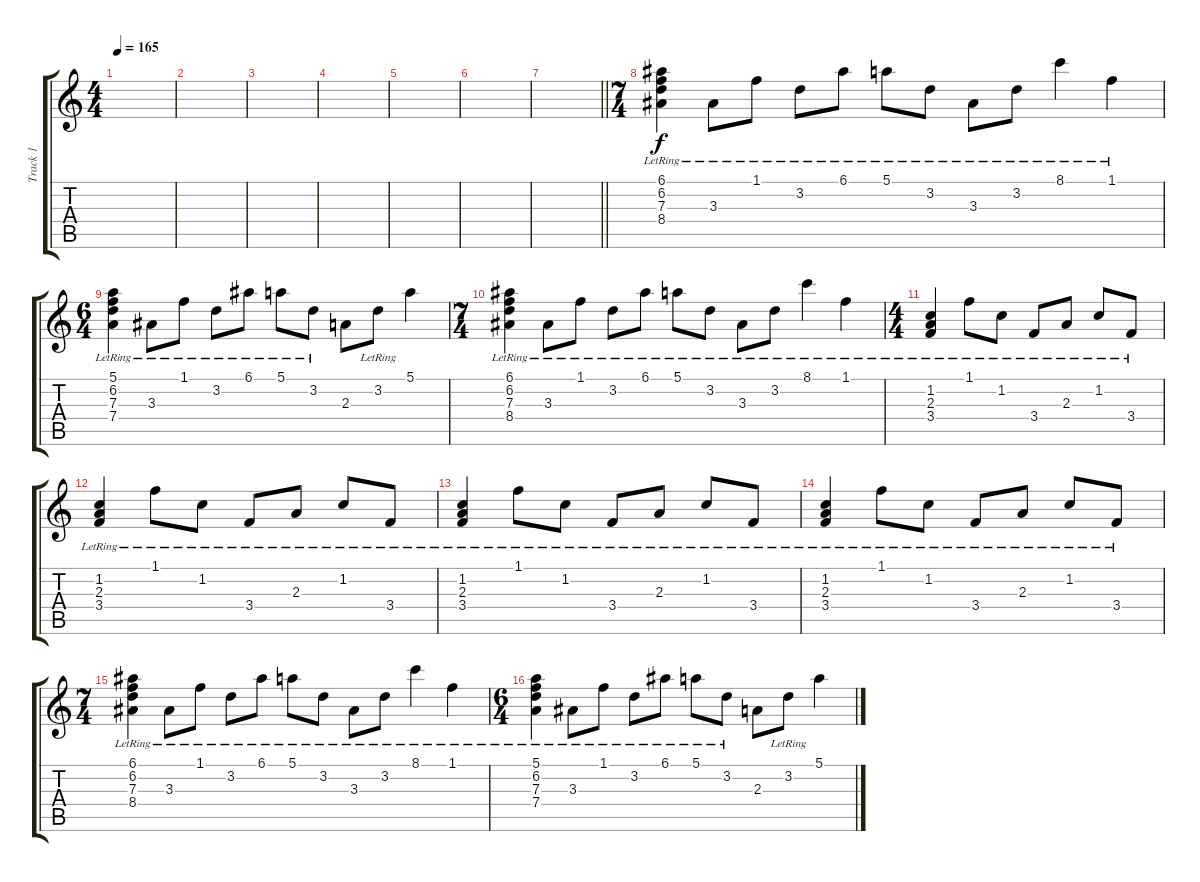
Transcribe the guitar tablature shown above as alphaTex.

\track ("Track 1" "Track 1") {instrument acousticguitarnylon}
\staff {score tabs}
\tuning (E4 B3 G3 D3 A2 E2) {hide}
\ts (4 4)
\tempo 165
\clef g2
\ks c
|
|
|
|
|
|
\barLineRight lightlight
|
\ts (7 4)
(6.1{lr} 6.2{lr} 7.3{lr} 8.4{lr}).4{dy f} 3.3{lr}.8 1.1{lr}.8 3.2{lr}.8 6.1{lr}.8 5.1{lr}.8 3.2{lr}.8 3.3{lr}.8 3.2{lr}.8 8.1{lr}.4 1.1{lr}.4 |
\ts (6 4)
(5.1 6.2{lr} 7.3{lr} 7.4).4 3.3{lr}.8 1.1{lr}.8 3.2{lr}.8 6.1{lr}.8 5.1{lr}.8 3.2{lr}.8 2.3.8 3.2{lr}.8 5.1.4 |
\ts (7 4)
(6.1{lr} 6.2{lr} 7.3{lr} 8.4{lr}).4 3.3{lr}.8 1.1{lr}.8 3.2{lr}.8 6.1{lr}.8 5.1{lr}.8 3.2{lr}.8 3.3{lr}.8 3.2{lr}.8 8.1{lr}.4 1.1{lr}.4 |
\ts (4 4)
(1.2{lr} 2.3{lr} 3.4{lr}).4 1.1{lr}.8 1.2{lr}.8 3.4{lr}.8 2.3{lr}.8 1.2{lr}.8 3.4{lr}.8 |
(1.2{lr} 2.3{lr} 3.4{lr}).4 1.1{lr}.8 1.2{lr}.8 3.4{lr}.8 2.3{lr}.8 1.2{lr}.8 3.4{lr}.8 |
(1.2{lr} 2.3{lr} 3.4{lr}).4 1.1{lr}.8 1.2{lr}.8 3.4{lr}.8 2.3{lr}.8 1.2{lr}.8 3.4{lr}.8 |
(1.2{lr} 2.3{lr} 3.4{lr}).4 1.1{lr}.8 1.2{lr}.8 3.4{lr}.8 2.3{lr}.8 1.2{lr}.8 3.4{lr}.8 |
\ts (7 4)
(6.1{lr} 6.2{lr} 7.3{lr} 8.4{lr}).4 3.3{lr}.8 1.1{lr}.8 3.2{lr}.8 6.1{lr}.8 5.1{lr}.8 3.2{lr}.8 3.3{lr}.8 3.2{lr}.8 8.1{lr}.4 1.1{lr}.4 |
\ts (6 4)
(5.1 6.2{lr} 7.3{lr} 7.4).4 3.3{lr}.8 1.1{lr}.8 3.2{lr}.8 6.1{lr}.8 5.1{lr}.8 3.2{lr}.8 2.3.8 3.2{lr}.8 5.1.4
